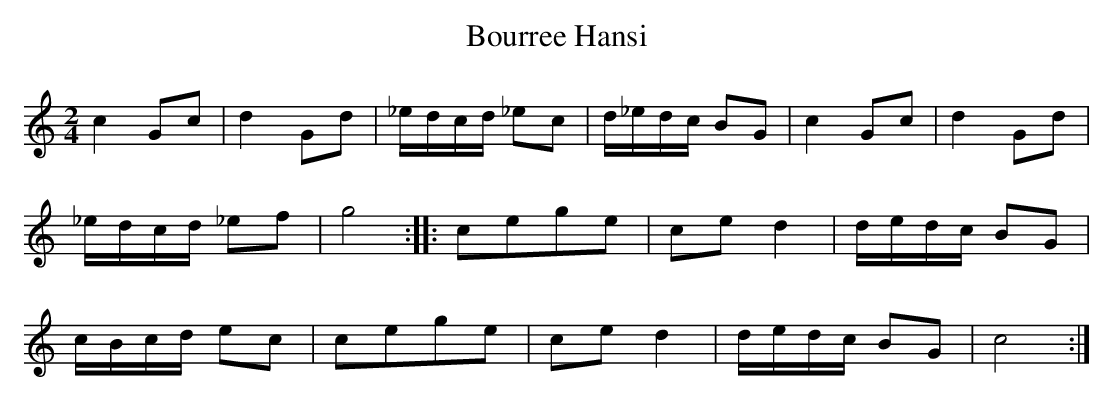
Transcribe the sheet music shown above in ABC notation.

X:1
T:Bourree Hansi
L:1/16
M:2/4
K:C major
c4G2c2 | d4G2d2 | _edcd _e2c2 | d_edc B2G2 | c4G2c2 | d4G2d2 |
_edcd _e2f2 | g8 :: c2e2g2e2 | c2e2d4 | dedc B2G2 |
cBcd e2c2 | c2e2g2e2 | c2e2d4 | dedc B2G2 | c8 :|
